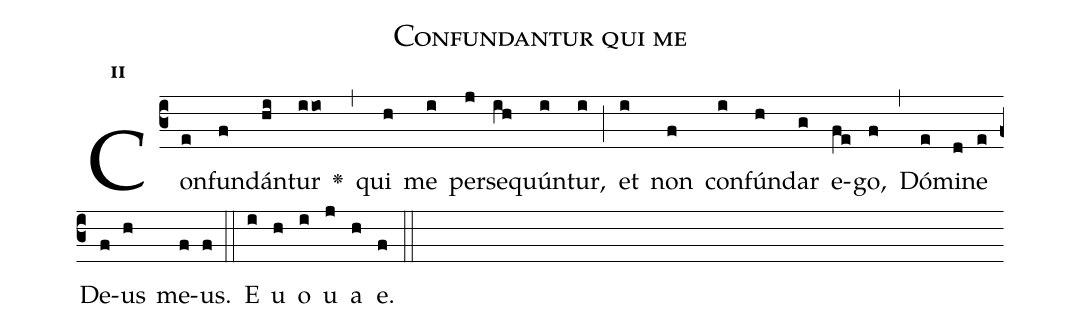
name:Confundantur qui me;
office-part:Antiphona;
mode:2;
%%
initial-style: 1;
name: Confundantur qui me;
book: Psalterium currens, p. 72;
occasion: Psalterium Hebdomada II Feria V;
office-part: Officium Lectionis Ant 2;
user-notes: ;
commentary: ;
annotation: 2*a;
centering-scheme: english;
fontsize: 12;
font: OFLSortsMillGoudy;
height: 11;
width: 4.5;
%%
(c3)Con(e)fun(f)dán(hi)tur(iio) <v>\greheightstar</v>(,) qui(h) me(i) per(j)se(ih)quún(i)tur,(i) (;) et(i) non(f) con(i)fún(h)dar(g) e(fe)go,(f) (,) Dó(e)mi(d)ne(e) De(f)us(h) me(f)us.(f) (::)
E(i) u(h) o(i) u(j) a(h) e.(f) (::)
